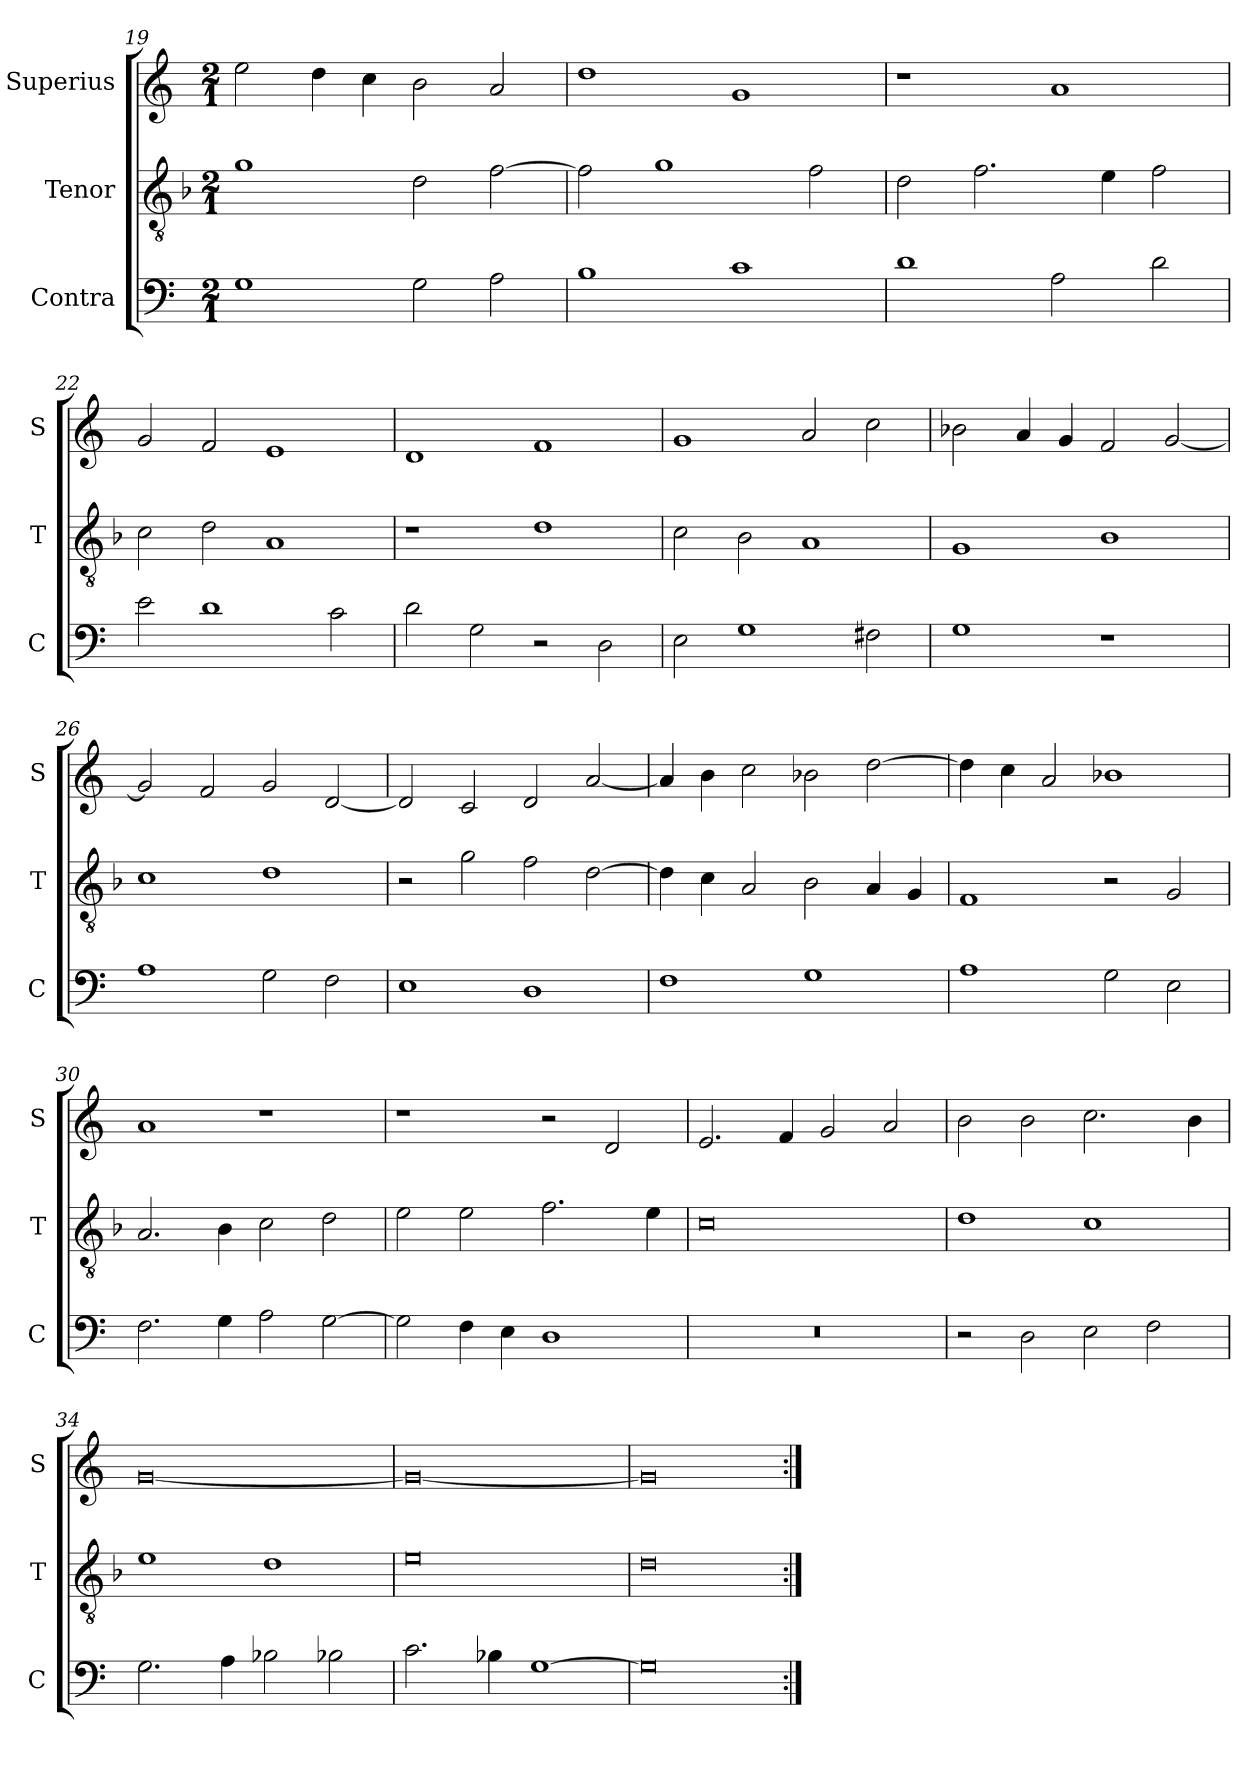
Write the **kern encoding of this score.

**kern	**kern	**kern
*part3	*part2	*part1
*staff3	*staff2	*staff1
*I"Contra	*I"Tenor	*I"Superius
*I'C	*I'T	*I'S
*clefF4	*clefGv2	*clefG2
*k[]	*k[b-]	*k[]
*M2/1	*M2/1	*M2/1
=19	=19	=19
1G	1g	2ee
.	.	4dd
.	.	4cc
2G	2d	2b
2A	[2f	2a
=20	=20	=20
1B	2f]	1dd
.	1g	.
1c	.	1g
.	2f	.
=21	=21	=21
1d	2d	1r
.	2.f	.
2A	.	1a
.	4e	.
2d	2f	.
=22	=22	=22
2e	2c	2g
1d	2d	2f
.	1A	1e
2c	.	.
=23	=23	=23
2d	1r	1d
2G	.	.
2r	1d	1f
2D	.	.
=24	=24	=24
2E	2c	1g
1G	2B-	.
.	1A	2a
2F#X	.	2cc
=25	=25	=25
1G	1G	2b-X
.	.	4a
.	.	4g
1r	1B-	2f
.	.	[2g
=26	=26	=26
1A	1c	2g]
.	.	2f
2G	1d	2g
2F	.	[2d
=27	=27	=27
1E	2r	2d]
.	2g	2c
1D	2f	2d
.	[2d	[2a
=28	=28	=28
1F	4d]	4a]
.	4c	4b
.	2A	2cc
1G	2B-	2b-X
.	4A	[2dd
.	4G	.
=29	=29	=29
1A	1F	4dd]
.	.	4cc
.	.	2a
2G	2r	1b-X
2E	2G	.
=30	=30	=30
2.F	2.A	1a
4G	4B-	.
2A	2c	1r
[2G	2d	.
=31	=31	=31
2G]	2e	1r
4F	2e	.
4E	.	.
1D	2.f	2r
.	.	2d
.	4e	.
=32	=32	=32
0r	0c	2.e
.	.	4f
.	.	2g
.	.	2a
=33	=33	=33
2r	1d	2b
2D	.	2b
2E	1c	2.cc
2F	.	.
.	.	4b
=34	=34	=34
2.G	1e	[0g
4A	.	.
2B-X	1d	.
2B-X	.	.
=35	=35	=35
2.c	0e	0g_
4B-X	.	.
[1G	.	.
=36	=36	=36
0G]	0d	0g]
=:|!	=:|!	=:|!
*-	*-	*-
